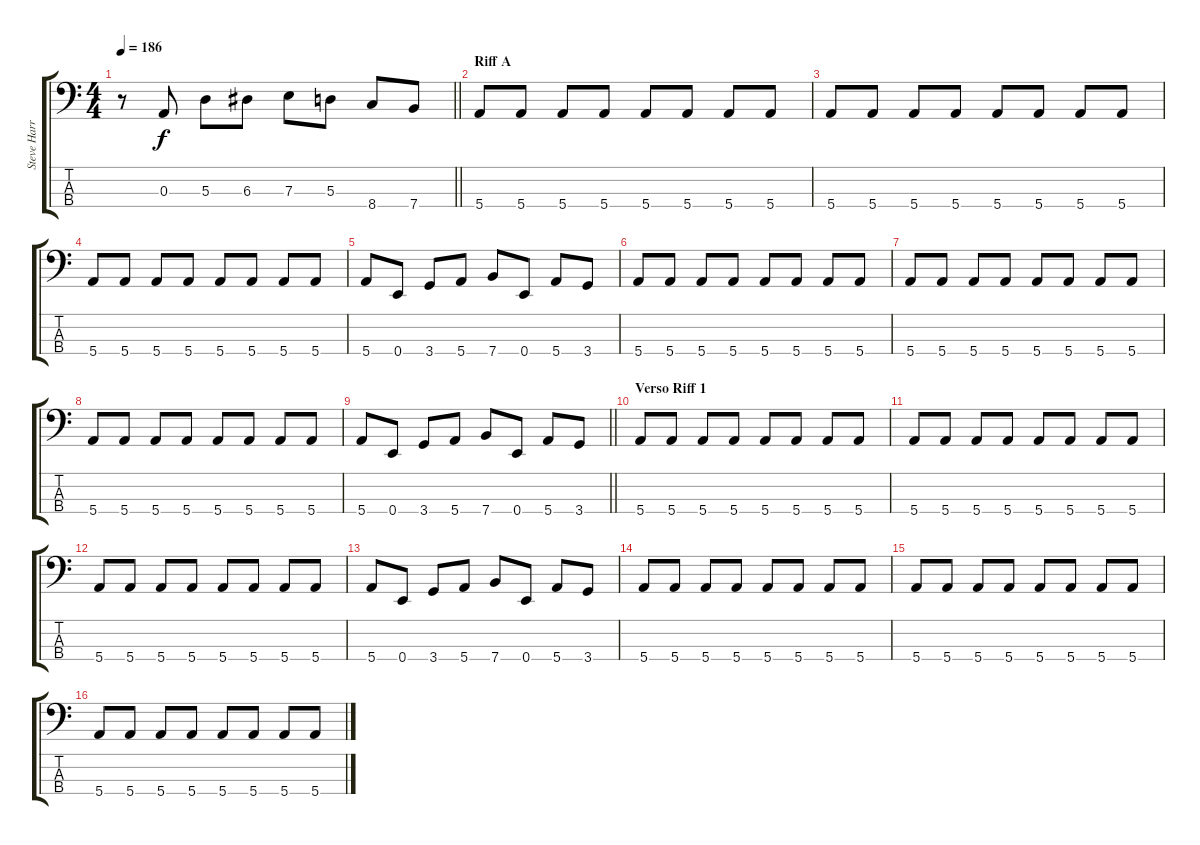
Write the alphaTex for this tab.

\track ("Steve Harris" "Steve Harr") {instrument electricbassfinger}
\staff {score tabs}
\tuning (G2 D2 A1 E1) {hide}
\ts (4 4)
\tempo 186
\clef f4
\barLineRight lightlight
\ks c
r.8{dy f} 0.3.8 5.3.8 6.3.8 7.3.8 5.3.8 8.4.8 7.4.8 |
\section ("" "Riff A")
5.4.8 5.4.8 5.4.8 5.4.8 5.4.8 5.4.8 5.4.8 5.4.8 |
5.4.8 5.4.8 5.4.8 5.4.8 5.4.8 5.4.8 5.4.8 5.4.8 |
5.4.8 5.4.8 5.4.8 5.4.8 5.4.8 5.4.8 5.4.8 5.4.8 |
5.4.8 0.4.8 3.4.8 5.4.8 7.4.8 0.4.8 5.4.8 3.4.8 |
5.4.8 5.4.8 5.4.8 5.4.8 5.4.8 5.4.8 5.4.8 5.4.8 |
5.4.8 5.4.8 5.4.8 5.4.8 5.4.8 5.4.8 5.4.8 5.4.8 |
5.4.8 5.4.8 5.4.8 5.4.8 5.4.8 5.4.8 5.4.8 5.4.8 |
\barLineRight lightlight
5.4.8 0.4.8 3.4.8 5.4.8 7.4.8 0.4.8 5.4.8 3.4.8 |
\section ("" "Verso Riff 1")
5.4.8 5.4.8 5.4.8 5.4.8 5.4.8 5.4.8 5.4.8 5.4.8 |
5.4.8 5.4.8 5.4.8 5.4.8 5.4.8 5.4.8 5.4.8 5.4.8 |
5.4.8 5.4.8 5.4.8 5.4.8 5.4.8 5.4.8 5.4.8 5.4.8 |
5.4.8 0.4.8 3.4.8 5.4.8 7.4.8 0.4.8 5.4.8 3.4.8 |
5.4.8 5.4.8 5.4.8 5.4.8 5.4.8 5.4.8 5.4.8 5.4.8 |
5.4.8 5.4.8 5.4.8 5.4.8 5.4.8 5.4.8 5.4.8 5.4.8 |
5.4.8 5.4.8 5.4.8 5.4.8 5.4.8 5.4.8 5.4.8 5.4.8
